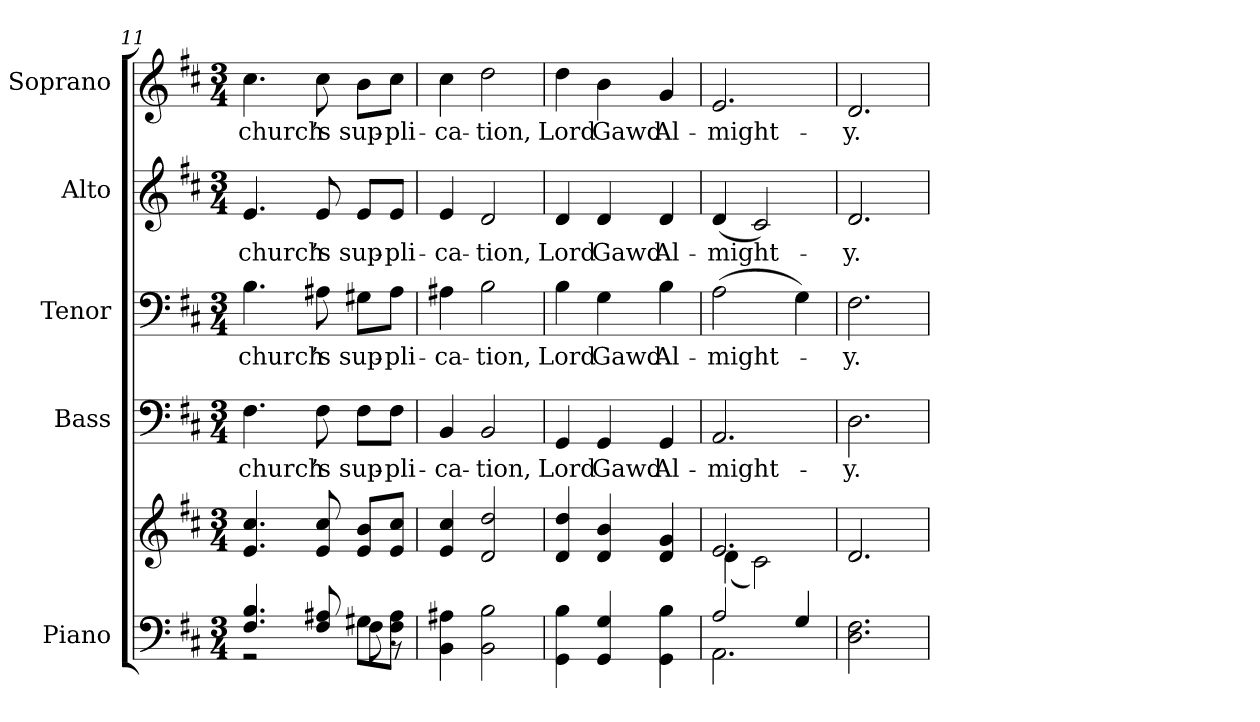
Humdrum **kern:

**kern	**kern	**kern	**text	**kern	**text	**kern	**text	**kern	**text
*part5	*part5	*part4	*part4	*part3	*part3	*part2	*part2	*part1	*part1
*staff6	*staff5	*staff4	*staff4	*staff3	*staff3	*staff2	*staff2	*staff1	*staff1
*I"Piano	*	*I"Bass	*	*I"Tenor	*	*I"Alto	*	*I"Soprano	*
*I'Pno.	*	*I'B.	*	*I'T.	*	*I'A.	*	*I'S.	*
*clefF4	*clefG2	*clefF4	*	*clefF4	*	*clefG2	*	*clefG2	*
*k[f#c#]	*k[f#c#]	*k[f#c#]	*	*k[f#c#]	*	*k[f#c#]	*	*k[f#c#]	*
*D:	*D:	*D:	*	*D:	*	*D:	*	*D:	*
*M3/4	*M3/4	*M3/4	*	*M3/4	*	*M3/4	*	*M3/4	*
=11	=11	=11	=11	=11	=11	=11	=11	=11	=11
*^	*	*	*	*	*	*	*	*	*
!	!	!	!	!LO:LY:b:color=#000000	!	!	!	!	!	!
!	!	!	!	!	!	!LO:LY:b:color=#000000	!	!	!	!
!	!	!	!	!	!	!	!	!LO:LY:b:color=#000000	!	!
!	!	!	!	!	!	!	!	!	!	!LO:LY:b:color=#000000
4.F#i/ 4.Bi	2r	4.ei/ 4.cc#i	4.F#i\	church	4.Bi\	church	4.ei/	church	4.cc#i\	church
!	!	!	!	!LO:LY:b:color=#000000	!	!	!	!	!	!
!	!	!	!	!	!	!LO:LY:b:color=#000000	!	!	!	!
!	!	!	!	!	!	!	!	!LO:LY:b:color=#000000	!	!
!	!	!	!	!	!	!	!	!	!	!LO:LY:b:color=#000000
8F#i/ 8A#Xi	.	8ei/ 8cc#i	8F#i\	’s	8A#Xi\	’s	8ei/	’s	8cc#i\	’s
!	!	!	!	!LO:LY:b:color=#000000	!	!	!	!	!	!
!	!	!	!	!	!	!LO:LY:b:color=#000000	!	!	!	!
!	!	!	!	!	!	!	!	!LO:LY:b:color=#000000	!	!
!	!	!	!	!	!	!	!	!	!	!LO:LY:b:color=#000000
8G#Xi\L	8F#i\	8ei/ 8bi/L	8F#i\L	sup-	8G#Xi\L	sup-	8ei/L	sup-	8bi\L	sup-
!	!	!	!	!LO:LY:b:color=#000000	!	!	!	!	!	!
!	!	!	!	!	!	!LO:LY:b:color=#000000	!	!	!	!
!	!	!	!	!	!	!	!	!LO:LY:b:color=#000000	!	!
!	!	!	!	!	!	!	!	!	!	!LO:LY:b:color=#000000
8F#i\ 8A#i\J	8r	8ei/ 8cc#i/J	8F#i\J	-pli-	8A#i\J	-pli-	8ei/J	-pli-	8cc#i\J	-pli-
*v	*v	*	*	*	*	*	*	*	*	*
=12	=12	=12	=12	=12	=12	=12	=12	=12	=12
*^	*	*	*	*	*	*	*	*	*
!	!	!	!	!LO:LY:b:color=#000000	!	!	!	!	!	!
*v	*v	*	*	*	*	*	*	*	*	*
*^	*	*	*	*	*	*	*	*	*
!	!	!	!	!	!	!LO:LY:b:color=#000000	!	!	!	!
*v	*v	*	*	*	*	*	*	*	*	*
*^	*	*	*	*	*	*	*	*	*
!	!	!	!	!	!	!	!	!LO:LY:b:color=#000000	!	!
*v	*v	*	*	*	*	*	*	*	*	*
*^	*	*	*	*	*	*	*	*	*
!	!	!	!	!	!	!	!	!	!	!LO:LY:b:color=#000000
*v	*v	*	*	*	*	*	*	*	*	*
4BBi\ 4A#Xi	4ei/ 4cc#i	4BBi/	-ca-	4A#Xi\	-ca-	4ei/	-ca-	4cc#i\	-ca-
!	!	!	!LO:LY:b:color=#000000	!	!	!	!	!	!
!	!	!	!	!	!LO:LY:b:color=#000000	!	!	!	!
!	!	!	!	!	!	!	!LO:LY:b:color=#000000	!	!
!	!	!	!	!	!	!	!	!	!LO:LY:b:color=#000000
2BBi\ 2Bi	2di/ 2ddi	2BBi/	-tion,	2Bi\	-tion,	2di/	-tion,	2ddi\	-tion,
!!LO:PB:g=z
=13	=13	=13	=13	=13	=13	=13	=13	=13	=13
!	!	!	!LO:LY:b:color=#000000	!	!	!	!	!	!
!	!	!	!	!	!LO:LY:b:color=#000000	!	!	!	!
!	!	!	!	!	!	!	!LO:LY:b:color=#000000	!	!
!	!	!	!	!	!	!	!	!	!LO:LY:b:color=#000000
4GGi\ 4Bi	4di/ 4ddi	4GGi/	Lord	4Bi\	Lord	4di/	Lord	4ddi\	Lord
!	!	!	!LO:LY:b:color=#000000	!	!	!	!	!	!
!	!	!	!	!	!LO:LY:b:color=#000000	!	!	!	!
!	!	!	!	!	!	!	!LO:LY:b:color=#000000	!	!
!	!	!	!	!	!	!	!	!	!LO:LY:b:color=#000000
4GGi/ 4Gi	4di/ 4bi	4GGi/	Gawd	4Gi\	Gawd	4di/	Gawd	4bi\	Gawd
!	!	!	!LO:LY:b:color=#000000	!	!	!	!	!	!
!	!	!	!	!	!LO:LY:b:color=#000000	!	!	!	!
!	!	!	!	!	!	!	!LO:LY:b:color=#000000	!	!
!	!	!	!	!	!	!	!	!	!LO:LY:b:color=#000000
4GGi\ 4Bi	4di/ 4gi	4GGi/	Al-	4Bi\	Al-	4di/	Al-	4gi/	Al-
=14	=14	=14	=14	=14	=14	=14	=14	=14	=14
*^	*^	*	*	*	*	*	*	*	*
!	!	!	!	!	!LO:LY:b:color=#000000	!	!	!	!	!	!
!	!	!	!	!	!	!	!LO:LY:b:color=#000000	!	!	!	!
!	!	!	!	!	!	!	!	!	!LO:LY:b:color=#000000	!	!
!	!	!	!	!	!	!	!	!	!	!	!LO:LY:b:color=#000000
2Ai/	2.AAi\	2.ei/	(4di\	2.AAi/	-might-	(2Ai\	-might-	(4di/	-might-	2.ei/	-might-
.	.	.	2c#i\)	.	.	.	.	2c#i/)	.	.	.
4Gi/	.	.	.	.	.	4Gi\)	.	.	.	.	.
*v	*v	*	*	*	*	*	*	*	*	*	*
*	*v	*v	*	*	*	*	*	*	*	*
=15	=15	=15	=15	=15	=15	=15	=15	=15	=15
!	!	!	!LO:LY:b:color=#000000	!	!	!	!	!	!
!	!	!	!	!	!LO:LY:b:color=#000000	!	!	!	!
!	!	!	!	!	!	!	!LO:LY:b:color=#000000	!	!
!	!	!	!	!	!	!	!	!	!LO:LY:b:color=#000000
2.Di\ 2.F#i	2.di/	2.Di\	-y.	2.F#i\	-y.	2.di/	-y.	2.di/	-y.
=	=	=	=	=	=	=	=	=	=
*-	*-	*-	*-	*-	*-	*-	*-	*-	*-
